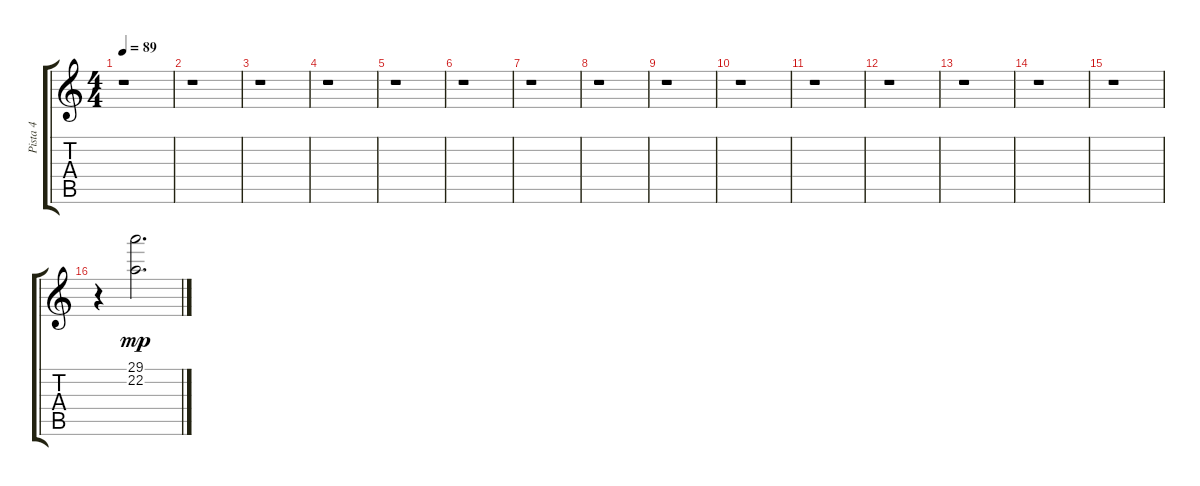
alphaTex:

\track ("Pista 4" "Pista 4") {instrument stringensemble2}
\staff {score tabs}
\tuning (E4 B3 G3 D3 A2 E2) {hide}
\ts (4 4)
\tempo 89
\clef g2
\ks c
r.1{dy mp} |
r.1 |
r.1 |
r.1 |
r.1 |
r.1 |
r.1 |
r.1 |
r.1 |
r.1 |
r.1 |
r.1 |
r.1 |
r.1 |
r.1 |
r.4 (29.1 22.2).2{d}
